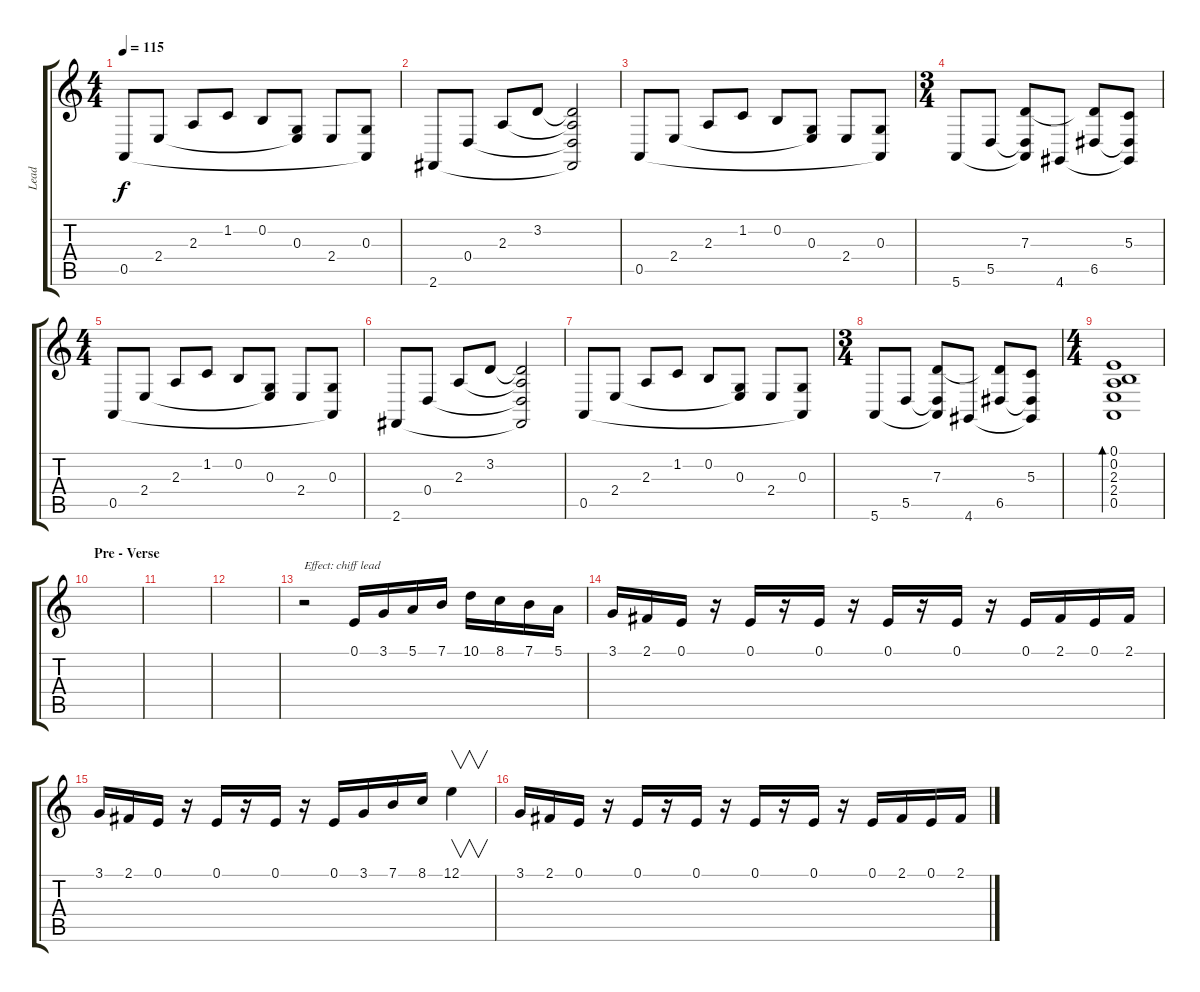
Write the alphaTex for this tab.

\track ("Lead" "Lead") {instrument acousticgrandpiano}
\staff {score tabs}
\tuning (E4 B3 G3 D3 A2 E2) {hide}
\ts (4 4)
\tempo 115
\clef g2
\ks c
0.5.8{dy f} 2.4.8 2.3.8 1.2.8 0.2.8 (0.3 2.4{t}).8 2.4.8 (0.3 0.5{t}).8 |
2.6.8 0.4.8 2.3.8 3.2.8 (3.2{t} 2.3{t} 0.4{t} 2.6{t}).2 |
0.5.8 2.4.8 2.3.8 1.2.8 0.2.8 (0.3 2.4{t}).8 2.4.8 (0.3 0.5{t}).8 |
\ts (3 4)
5.6.8 5.5.8 (7.3 5.5{t} 5.6{t}).8 4.6.8 (7.3{t} 6.5).8 (5.3 6.5{t} 4.6{t}).8 |
\ts (4 4)
0.5.8 2.4.8 2.3.8 1.2.8 0.2.8 (0.3 2.4{t}).8 2.4.8 (0.3 0.5{t}).8 |
2.6.8 0.4.8 2.3.8 3.2.8 (3.2{t} 2.3{t} 0.4{t} 2.6{t}).2 |
0.5.8 2.4.8 2.3.8 1.2.8 0.2.8 (0.3 2.4{t}).8 2.4.8 (0.3 0.5{t}).8 |
\ts (3 4)
5.6.8 5.5.8 (7.3 5.5{t} 5.6{t}).8 4.6.8 (7.3{t} 6.5).8 (5.3 6.5{t} 4.6{t}).8 |
\ts (4 4)
(0.1 0.2 2.3 2.4 0.5).1{bd 60} |
\section ("" "Pre - Verse")
|
|
|
r.2{txt "Effect: chiff lead" balance 8 instrument lead4chiff} 0.1.16 3.1.16 5.1.16 7.1.16 10.1.16 8.1.16 7.1.16 5.1.16 |
3.1.16{balance 8 instrument lead4chiff} 2.1.16 0.1.16 r.16 0.1.16 r.16 0.1.16 r.16 0.1.16 r.16 0.1.16 r.16 0.1.16 2.1.16 0.1.16 2.1.16 |
3.1.16{balance 8 instrument lead4chiff} 2.1.16 0.1.16 r.16 0.1.16 r.16 0.1.16 r.16 0.1.16 3.1.16 7.1.16 8.1.16 12.1.4{v} |
3.1.16{balance 8 instrument lead4chiff} 2.1.16 0.1.16 r.16 0.1.16 r.16 0.1.16 r.16 0.1.16 r.16 0.1.16 r.16 0.1.16 2.1.16 0.1.16 2.1.16
